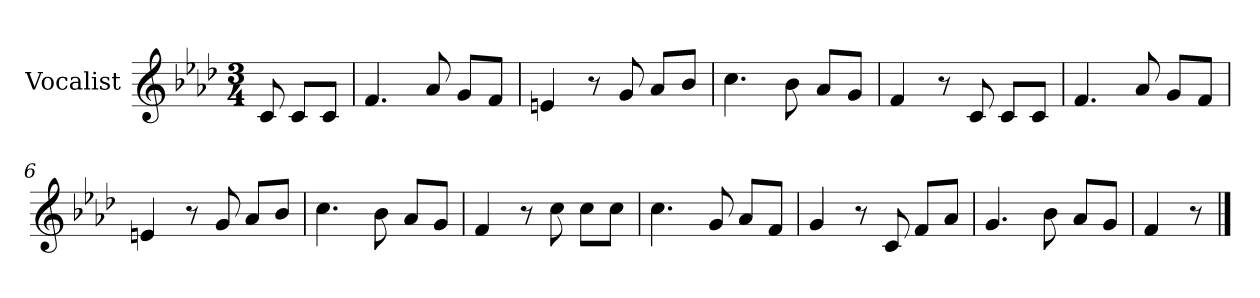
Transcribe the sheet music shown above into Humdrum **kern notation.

**kern
*part1
*staff1
*I"Vocalist
*k[b-e-a-d-]
*f:
*M3/4
=
8c
8cL
8cJ
=1
4.f
8a-
8gL
8fJ
=2
4en
8r
8g
8a-L
8b-J
=3
4.cc
8b-
8a-L
8gJ
=4
4f
8r
8c
8cL
8cJ
=5
4.f
8a-
8gL
8fJ
=6
4en
8r
8g
8a-L
8b-J
=7
4.cc
8b-
8a-L
8gJ
=8
4f
8r
8cc
8ccL
8ccJ
=9
4.cc
8g
8a-L
8fJ
=10
4g
8r
8c
8fL
8a-J
=11
4.g
8b-
8a-L
8gJ
=12
4f
8r
==
*-
